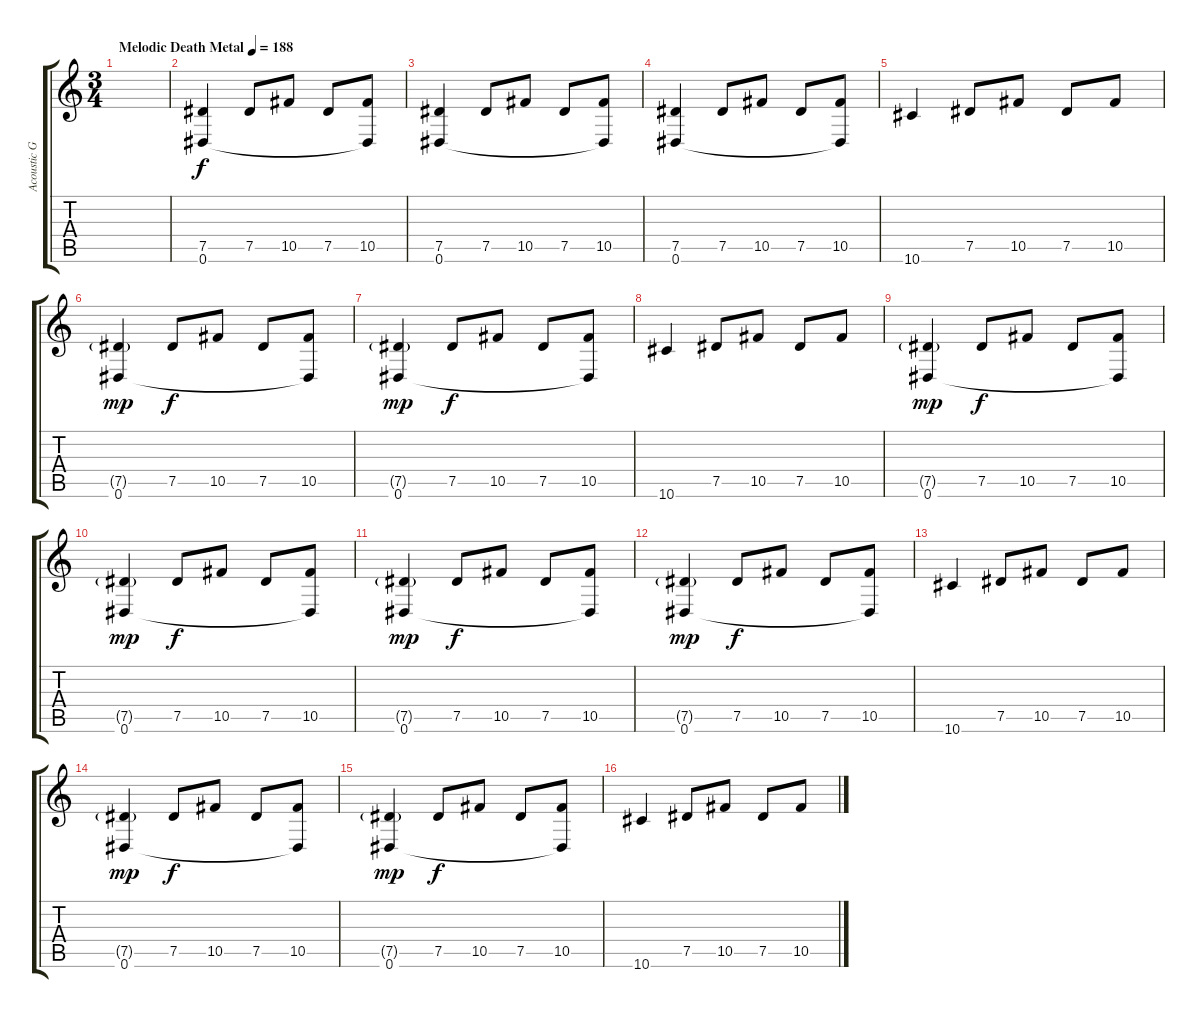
\track ("Acoustic Guitar" "Acoustic G") {instrument electricguitarclean}
\staff {score tabs}
\tuning (Eb4 Bb3 Gb3 Db3 Ab2 Eb2) {hide}
\ts (3 4)
\tempo (188 "Melodic Death Metal")
\clef g2
\ks c
|
(7.5 0.6).4 7.5.8 10.5.8 7.5.8 (10.5 0.6{t}).8 |
(7.5 0.6).4 7.5.8 10.5.8 7.5.8 (10.5 0.6{t}).8 |
(7.5 0.6).4 7.5.8 10.5.8 7.5.8 (10.5 0.6{t}).8 |
10.6.4 7.5.8 10.5.8 7.5.8 10.5.8 |
(7.5{g} 0.6).4{dy mp} 7.5.8{dy f} 10.5.8 7.5.8 (10.5 0.6{t}).8 |
(7.5{g} 0.6).4{dy mp} 7.5.8{dy f} 10.5.8 7.5.8 (10.5 0.6{t}).8 |
10.6.4 7.5.8 10.5.8 7.5.8 10.5.8 |
(7.5{g} 0.6).4{dy mp} 7.5.8{dy f} 10.5.8 7.5.8 (10.5 0.6{t}).8 |
(7.5{g} 0.6).4{dy mp} 7.5.8{dy f} 10.5.8 7.5.8 (10.5 0.6{t}).8 |
(7.5{g} 0.6).4{dy mp} 7.5.8{dy f} 10.5.8 7.5.8 (10.5 0.6{t}).8 |
(7.5{g} 0.6).4{dy mp} 7.5.8{dy f} 10.5.8 7.5.8 (10.5 0.6{t}).8 |
10.6.4 7.5.8 10.5.8 7.5.8 10.5.8 |
(7.5{g} 0.6).4{dy mp} 7.5.8{dy f} 10.5.8 7.5.8 (10.5 0.6{t}).8 |
(7.5{g} 0.6).4{dy mp} 7.5.8{dy f} 10.5.8 7.5.8 (10.5 0.6{t}).8 |
10.6.4 7.5.8 10.5.8 7.5.8 10.5.8
